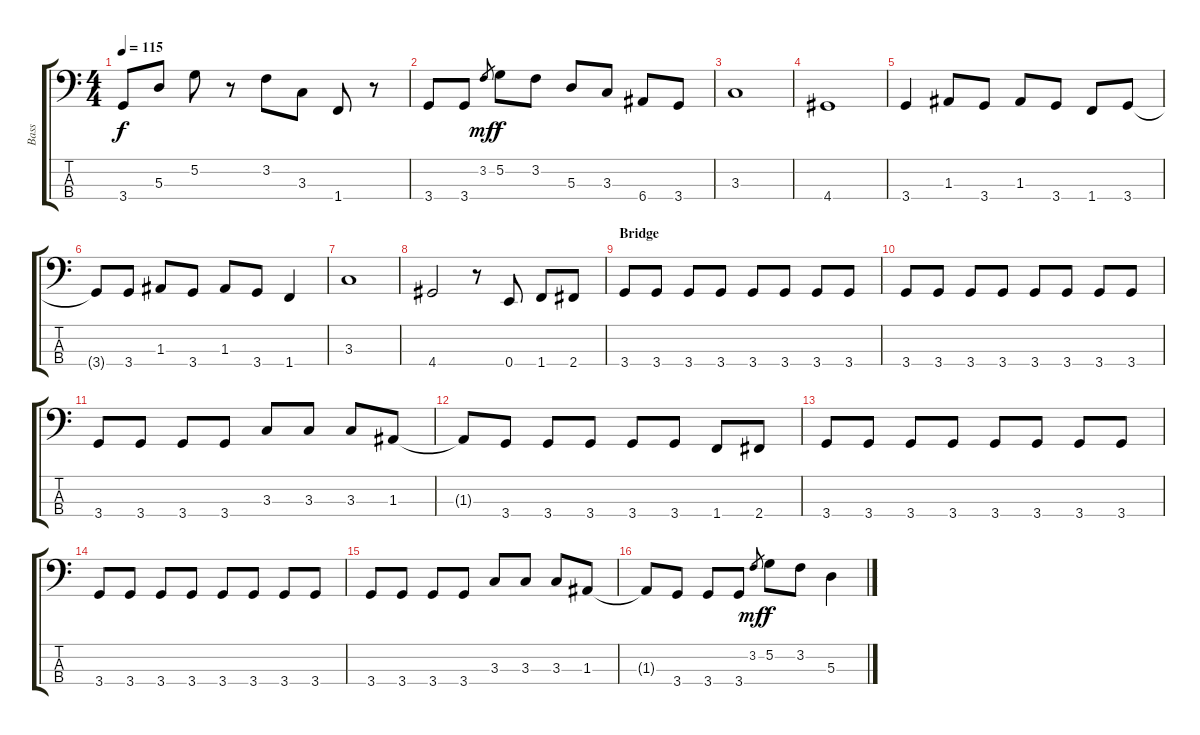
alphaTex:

\track ("Bass" "Bass") {instrument electricbassfinger}
\staff {score tabs}
\tuning (G2 D2 A1 E1) {hide}
\ts (4 4)
\tempo 115
\clef f4
\ks c
3.4.8{dy f} 5.3.8 5.2.8 r.8 3.2.8 3.3.8 1.4.8 r.8 |
3.4.8 3.4.8 3.2.8{gr dy mf} 5.2.8{dy f} 3.2.8 5.3.8 3.3.8 6.4.8 3.4.8 |
3.3.1 |
4.4.1 |
3.4.4 1.3.8 3.4.8 1.3.8 3.4.8 1.4.8 3.4.8 |
3.4{t}.8 3.4.8 1.3.8 3.4.8 1.3.8 3.4.8 1.4.4 |
3.3.1 |
4.4.2 r.8 0.4.8 1.4.8 2.4.8 |
\section ("" "Bridge")
3.4.8 3.4.8 3.4.8 3.4.8 3.4.8 3.4.8 3.4.8 3.4.8 |
3.4.8 3.4.8 3.4.8 3.4.8 3.4.8 3.4.8 3.4.8 3.4.8 |
3.4.8 3.4.8 3.4.8 3.4.8 3.3.8 3.3.8 3.3.8 1.3.8 |
1.3{t}.8 3.4.8 3.4.8 3.4.8 3.4.8 3.4.8 1.4.8 2.4.8 |
3.4.8 3.4.8 3.4.8 3.4.8 3.4.8 3.4.8 3.4.8 3.4.8 |
3.4.8 3.4.8 3.4.8 3.4.8 3.4.8 3.4.8 3.4.8 3.4.8 |
3.4.8 3.4.8 3.4.8 3.4.8 3.3.8 3.3.8 3.3.8 1.3.8 |
1.3{t}.8 3.4.8 3.4.8 3.4.8 3.2.8{gr dy mf} 5.2.8{dy f} 3.2.8 5.3.4
